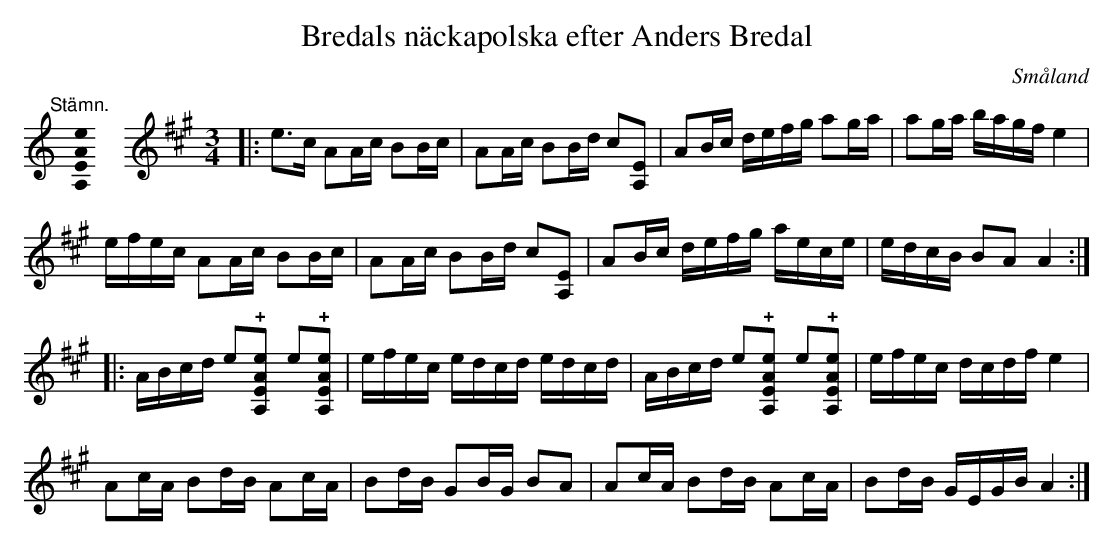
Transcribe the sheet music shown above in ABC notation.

X:1
T:Bredals näckapolska efter Anders Bredal
O:Småland
M:none
K:A
[K:C]
"@-20,30 Stämn."[A,EAe]0 \
[K:A clef=treble] \
[M:3/4] \
L:1/8
|: e>c AA/2c/2 BB/2c/2 | AA/2c/2 BB/2d/2 c[EA,] | AB/2c/2 d/2e/2f/2g/2 ag/2a/2 | ag/2a/2 b/2a/2g/2f/2 e2 |
 e/2f/2e/2c/2 AA/2c/2 BB/2c/2 | AA/2c/2 BB/2d/2 c[EA,] | AB/2c/2 d/2e/2f/2g/2 a/2e/2c/2e/2 | e/2d/2c/2B/2 BA A2 :|
|: A/2B/2c/2d/2 e!+![A,EAe] e!+![A,EAe] | e/2f/2e/2c/2 e/2d/2c/2d/2 e/2d/2c/2d/2 | A/2B/2c/2d/2 e!+![A,EAe] e!+![A,EAe] | e/2f/2e/2c/2 d/2c/2d/2f/2 e2 |
 Ac/2A/2 Bd/2B/2 Ac/2A/2 | Bd/2B/2 GB/2G/2 BA | Ac/2A/2 Bd/2B/2 Ac/2A/2 | Bd/2B/2 G/2E/2G/2B/2 A2 :|
